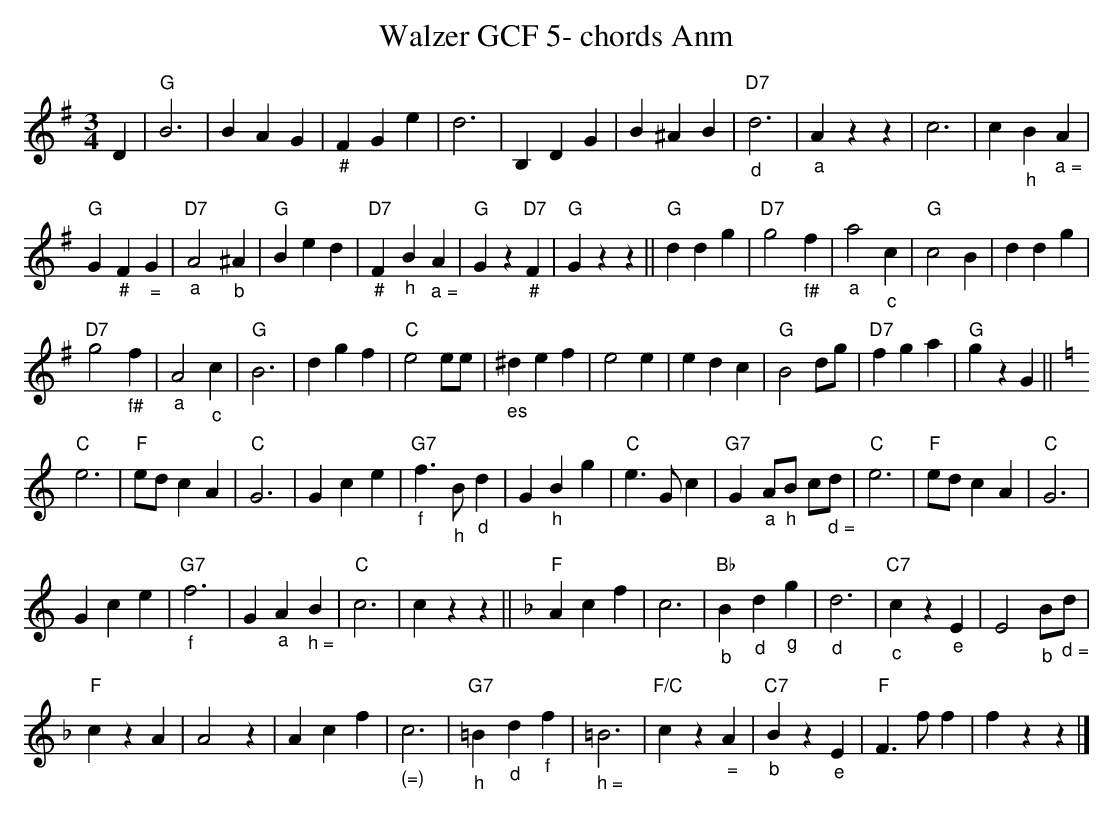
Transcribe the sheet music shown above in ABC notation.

X:1
T:Walzer GCF 5- chords Anm
M:3/4
L:1/4
K:Gmaj%%MIDI gchordon
D | "G"B3 | BAG | "_#"FGe | d3 | B,DG | B^AB | "D7""_d"d3 | "_a"Azz | c3 | c"_h"B"_ a ="A |
"G"G"_#"F"_ ="G | "D7""_a"A2"_b"^A | "G"Bed | "D7""_#"F"_h"B"_ a ="A | "G"Gz"D7""_#"F | "G"Gzz || "G"ddg | "D7"g2"_f#"f | "_a"a2"_c"c | "G"c2B | ddg |
"D7"g2"_f#"f | "_a"A2"_c"c | "G"B3 | dgf | "C"e2 e/2e/2 | "_es"^def | e2e | edc | "G"B2 d/2g/2 | "D7"fga | "G"gzG || [K:Cmaj]
"C"e3 | "F"e/2d/2cA | "C"G3 | Gce | "G7""_f"f>"_h"B"_d"d | G"_h"Bg | "C"e>Gc | "G7"G "_a"A/2"_h"B/2 c/2"_ d ="d/2 | "C"e3 | "F"e/2d/2 cA | "C"G3 |
Gce | "G7""_f"f3 | G"_a"A"_ h ="B | "C"c3 | czz || [K:Fmaj] "F"Acf | c3 | "Bb""_b"B"_d"d"_g"g | "_d"d3 | "C7""_c"cz"_e"E | E2 "_b"B/2"_ d ="d/2 |
"F"czA | A2z | Acf | "_ (=)"c3 | "G7""_h"=B"_d"d"_f"f | "_ h ="=B3 | "F/C"cz"_ ="A | "C7""_b"Bz"_e"E | "F"F>ff | fzz |]
